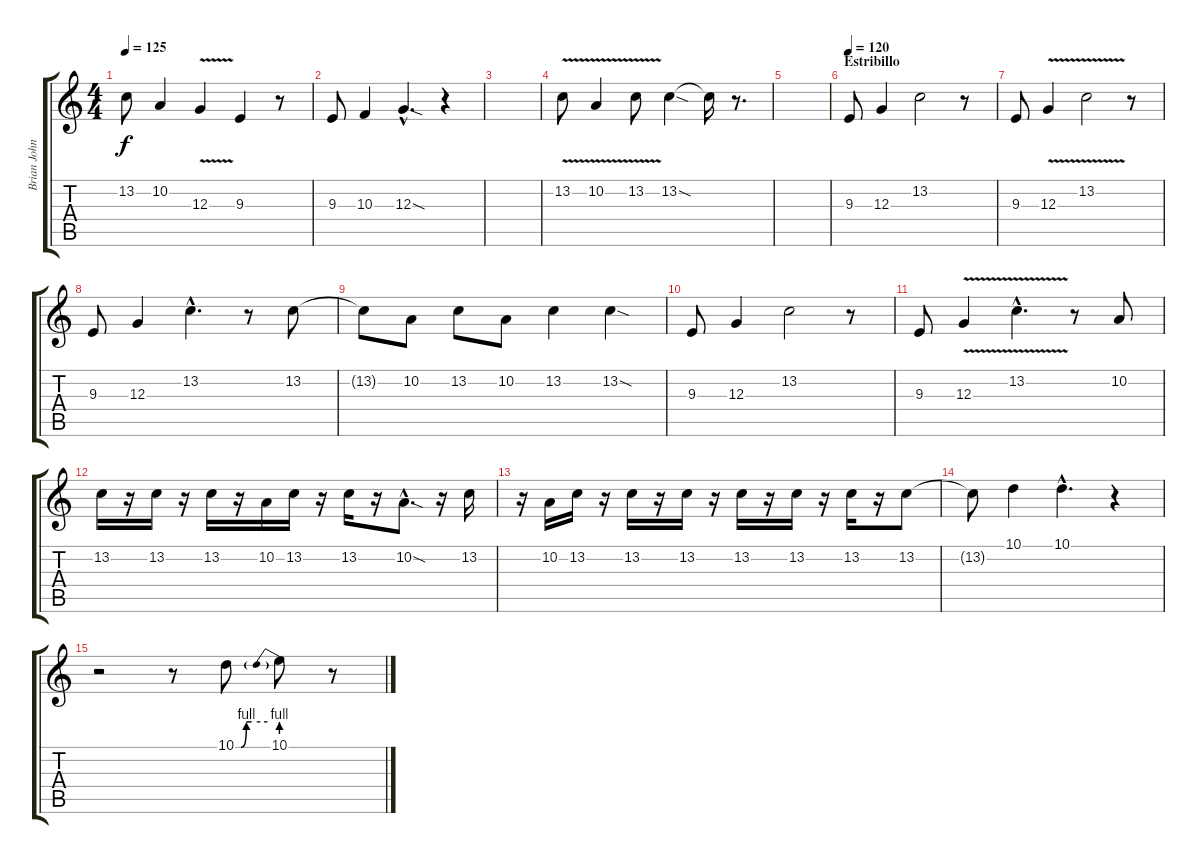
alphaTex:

\track ("Brian Johnson" "Brian John") {instrument lead2sawtooth}
\staff {score tabs}
\tuning (E4 B3 G3 D3 A2 E2) {hide}
\ts (4 4)
\tempo 125
\clef g2
\ks c
13.2{t}.8{dy f} 10.2.4 12.3{v}.4 9.3.4 r.8 |
9.3.8 10.3.4 12.3{sod hac}.4{d} r.4 |
|
13.2{v}.8 10.2{v}.4 13.2{v}.8 13.2{sod}.4 13.2{t}.16 r.8{d} |
|
\section ("" "Estribillo")
\tempo 120
9.3.8 12.3.4 13.2.2 r.8 |
9.3.8 12.3{v}.4 13.2{v}.2 r.8 |
9.3.8 12.3.4 13.2{hac}.4{d} r.8 13.2.8 |
13.2{t}.8 10.2.8 13.2.8 10.2.8 13.2.4 13.2{sod}.4 |
9.3.8 12.3.4 13.2.2 r.8 |
9.3.8 12.3{v}.4 13.2{v hac}.4{d} r.8 10.2.8 |
13.2.16 r.16 13.2.16 r.16 13.2.16 r.16 10.2.16 13.2.16 r.16 13.2.16 r.16 10.2{sod hac}.8{d} r.16 13.2.16 |
r.16 10.2.16 13.2.16 r.16 13.2.16 r.16 13.2.16 r.16 13.2.16 r.16 13.2.16 r.16 13.2.16 r.16 13.2.8 |
13.2{t}.8 10.1.4 10.1{hac}.4{d} r.4 |
r.2 r.8 10.1{be (custom 0 0 10 0 20 4 30 4 60 4)}.8 10.1{be (prebend 0 4 60 4)}.8 r.8
